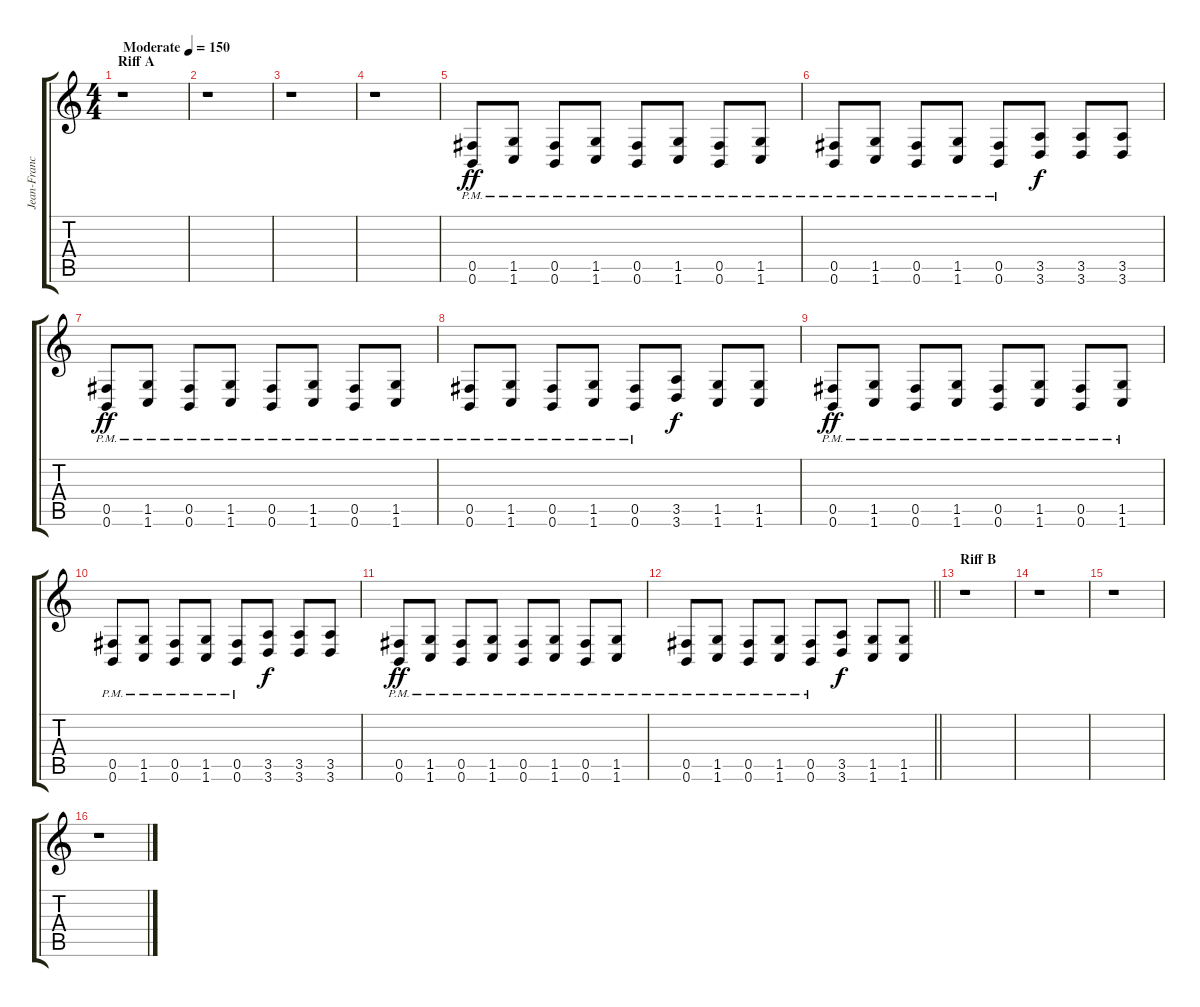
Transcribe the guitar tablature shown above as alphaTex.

\track ("Jean-Francois Dagenais " "Jean-Franc") {instrument distortionguitar}
\staff {score tabs}
\tuning (Db4 Ab3 E3 B2 Gb2 B1) {hide}
\ts (4 4)
\section ("" "Riff A")
\tempo (150 "Moderate")
\clef g2
\ks c
r.1{dy ff instrument distortionguitar} |
r.1 |
r.1 |
r.1 |
(0.5{pm} 0.6{pm}).8 (1.5{pm} 1.6{pm}).8 (0.5{pm} 0.6{pm}).8 (1.5{pm} 1.6{pm}).8 (0.5{pm} 0.6{pm}).8 (1.5{pm} 1.6{pm}).8 (0.5{pm} 0.6{pm}).8 (1.5{pm} 1.6{pm}).8 |
(0.5{pm} 0.6{pm}).8 (1.5{pm} 1.6{pm}).8 (0.5{pm} 0.6{pm}).8 (1.5{pm} 1.6{pm}).8 (0.5{pm} 0.6{pm}).8 (3.5 3.6).8{dy f} (3.5 3.6).8 (3.5 3.6).8 |
(0.5{pm} 0.6{pm}).8{dy ff} (1.5{pm} 1.6{pm}).8 (0.5{pm} 0.6{pm}).8 (1.5{pm} 1.6{pm}).8 (0.5{pm} 0.6{pm}).8 (1.5{pm} 1.6{pm}).8 (0.5{pm} 0.6{pm}).8 (1.5{pm} 1.6{pm}).8 |
(0.5{pm} 0.6{pm}).8 (1.5{pm} 1.6{pm}).8 (0.5{pm} 0.6{pm}).8 (1.5{pm} 1.6{pm}).8 (0.5{pm} 0.6{pm}).8 (3.5 3.6).8{dy f} (1.5 1.6).8 (1.5 1.6).8 |
(0.5{pm} 0.6{pm}).8{dy ff} (1.5{pm} 1.6{pm}).8 (0.5{pm} 0.6{pm}).8 (1.5{pm} 1.6{pm}).8 (0.5{pm} 0.6{pm}).8 (1.5{pm} 1.6{pm}).8 (0.5{pm} 0.6{pm}).8 (1.5{pm} 1.6{pm}).8 |
(0.5{pm} 0.6{pm}).8 (1.5{pm} 1.6{pm}).8 (0.5{pm} 0.6{pm}).8 (1.5{pm} 1.6{pm}).8 (0.5{pm} 0.6{pm}).8 (3.5 3.6).8{dy f} (3.5 3.6).8 (3.5 3.6).8 |
(0.5{pm} 0.6{pm}).8{dy ff} (1.5{pm} 1.6{pm}).8 (0.5{pm} 0.6{pm}).8 (1.5{pm} 1.6{pm}).8 (0.5{pm} 0.6{pm}).8 (1.5{pm} 1.6{pm}).8 (0.5{pm} 0.6{pm}).8 (1.5{pm} 1.6{pm}).8 |
\barLineRight lightlight
(0.5{pm} 0.6{pm}).8 (1.5{pm} 1.6{pm}).8 (0.5{pm} 0.6{pm}).8 (1.5{pm} 1.6{pm}).8 (0.5{pm} 0.6{pm}).8 (3.5 3.6).8{dy f} (1.5 1.6).8 (1.5 1.6).8 |
\section ("" "Riff B")
r.1 |
r.1 |
r.1 |
r.1
